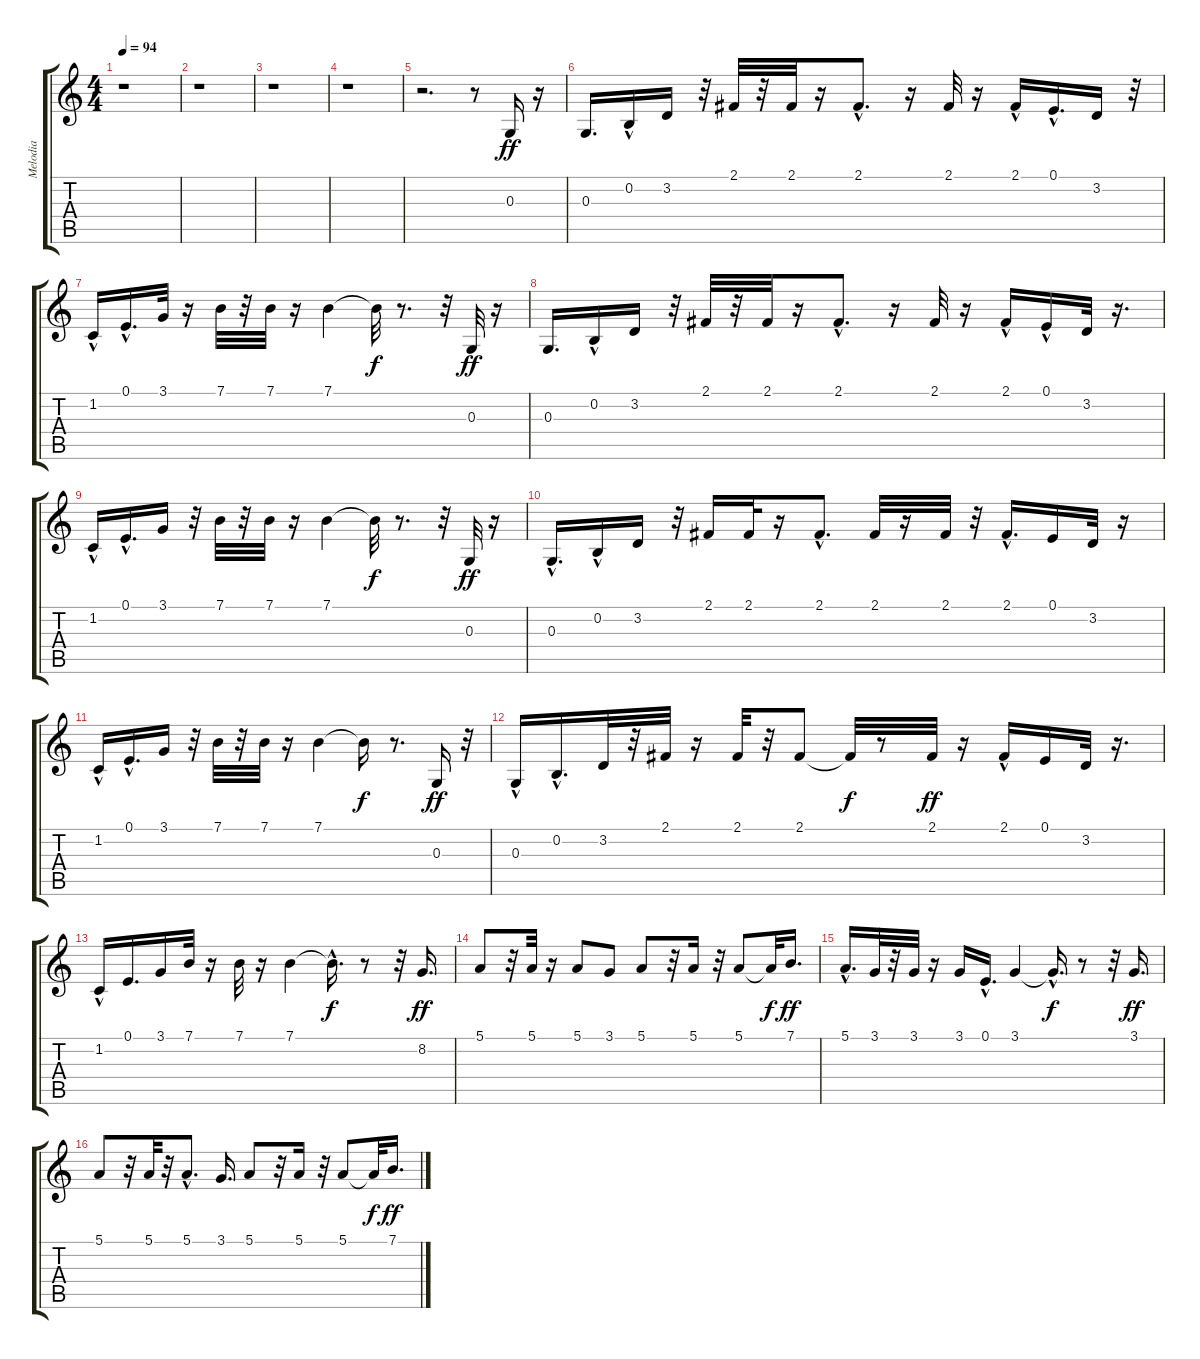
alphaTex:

\track ("Melodia" "Melodia") {instrument flute}
\staff {score tabs}
\tuning (E4 B3 G3 D3 A2 E2) {hide}
\ts (4 4)
\tempo 94
\clef g2
\ks c
r.1{dy ff instrument flute} |
r.1 |
r.1 |
r.1 |
r.2{d} r.8 0.3.16 r.16 |
0.3.16{d} 0.2{hac}.16 3.2.16 r.32 2.1.32 r.32 2.1.32 r.16 2.1{hac}.8{d} r.16 2.1.32 r.16 2.1{hac}.16 0.1{hac}.16{d} 3.2.16 r.32 |
1.2{hac}.16 0.1{hac}.16{d} 3.1.32 r.16 7.1.32 r.32 7.1.32 r.16 7.1.4 7.1{t}.32{dy f} r.8{d} r.32 0.3.32{dy ff} r.16 |
0.3.16{d} 0.2{hac}.16 3.2.16 r.32 2.1.32 r.32 2.1.32 r.16 2.1{hac}.8{d} r.16 2.1.32 r.16 2.1{hac}.16 0.1{hac}.16 3.2.32 r.16{d} |
1.2{hac}.16 0.1{hac}.16{d} 3.1.16 r.32 7.1.32 r.32 7.1.32 r.16 7.1.4 7.1{t}.32{dy f} r.8{d} r.32 0.3.32{dy ff} r.16 |
0.3{hac}.16{d} 0.2{hac}.16 3.2.16 r.32 2.1.16 2.1.32 r.16 2.1{hac}.8{d} 2.1.32 r.16 2.1.32 r.32 2.1{hac}.16{d} 0.1.16 3.2.32 r.16 |
1.2{hac}.16 0.1{hac}.16{d} 3.1.16 r.32 7.1.32 r.32 7.1.32 r.16 7.1.4 7.1{t}.16{dy f} r.8{d} 0.3.16{dy ff} r.32 |
0.3{hac}.16 0.2{hac}.16{d} 3.2.32 r.32 2.1.32 r.16 2.1.32 r.32 2.1.8 2.1{t}.32{dy f} r.8 2.1.32{dy ff} r.16 2.1{hac}.16 0.1.16 3.2.32 r.16{d} |
1.2{hac}.16 0.1.16{d} 3.1.16 7.1.32 r.16 7.1.32 r.16 7.1.4 7.1{hac t}.16{d dy f} r.8 r.32 8.2.16{d dy ff} |
5.1.8 r.32 5.1.32 r.16 5.1.8 3.1.8 5.1.8 r.32 5.1.16 r.32 5.1.8 5.1{t}.32{dy f} 7.1.16{d dy ff} |
5.1{hac}.16{d} 3.1.32 r.32 3.1.32 r.16 3.1.16 0.1{hac}.16{d} 3.1.4 3.1{hac t}.16{d dy f} r.8 r.32 3.1.16{d dy ff} |
5.1.8 r.32 5.1.32 r.32 5.1{hac}.8{d} 3.1.16{d} 5.1.8 r.32 5.1.16 r.32 5.1.8 5.1{t}.32{dy f} 7.1.16{d dy ff}
